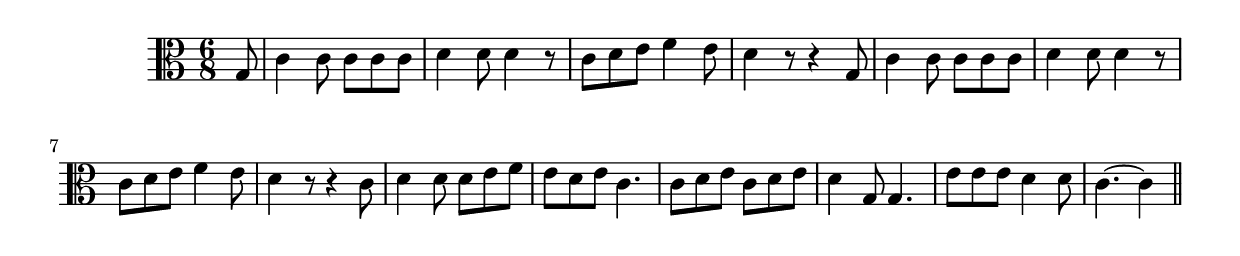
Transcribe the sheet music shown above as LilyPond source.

\version "2.14.0"
%{\header {
  title = "folk song"
  composer = "anonymous"
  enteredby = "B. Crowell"
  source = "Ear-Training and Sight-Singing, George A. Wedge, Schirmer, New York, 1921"
}%}
\score{{\key c \major
\time 6/8
%{\tempo 4=70
%}\clef C
\transpose a c {\relative e' {
  \partial 8
  e8 | a4 a8 a a a | b4 b8 b4 r8 | a8 b cis d4 cis8 | b4 r8 r4 e,8 |
     | a4 a8 a a a | b4 b8 b4 r8 | a8 b cis d4 cis8 | b4 r8 r4 a8 |
     | b4 b8 b cis d | cis8 b cis a4. | a8 b cis a b cis | b4 e,8 e4. | cis'8 cis cis b4 b8 a4.~a4
  \bar "||"
}}

}}